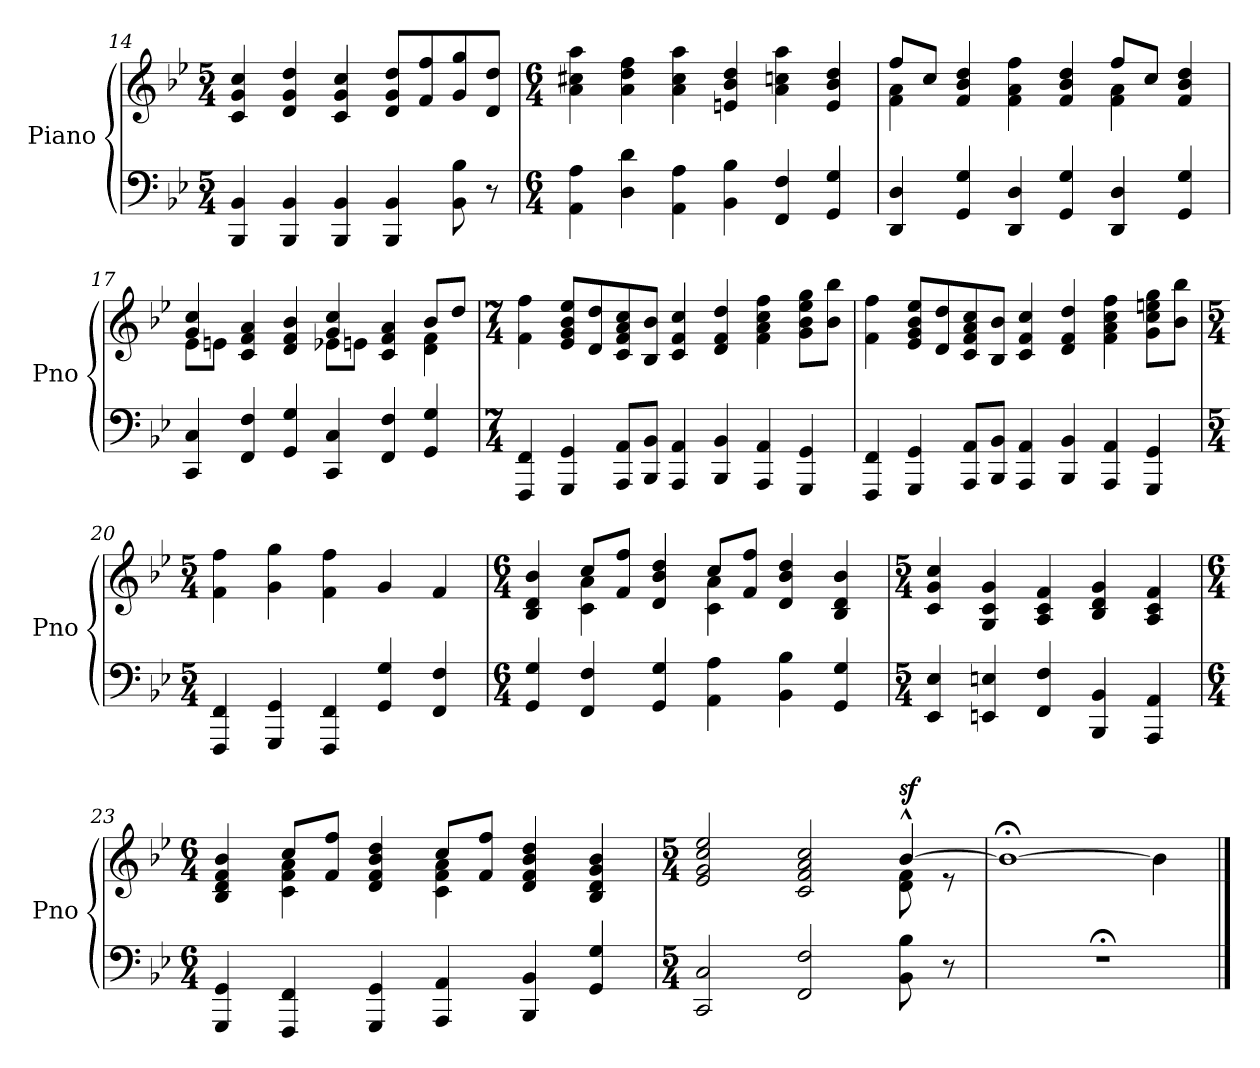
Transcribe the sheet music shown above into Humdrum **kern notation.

**kern	**kern	**dynam
*part1	*part1	*part1
*staff2	*staff1	*staff1/2
*I"Piano	*	*
*I'Pno	*	*
*clefF4	*clefG2	*
*k[b-e-]	*k[b-e-]	*
*M5/4	*M5/4	*
=14	=14	=14
4BBB-/ 4BB-/	4c/ 4g/ 4cc/	.
4BBB-/ 4BB-/	4d/ 4g/ 4dd/	.
4BBB-/ 4BB-/	4c/ 4g/ 4cc/	.
4BBB-/ 4BB-/	8d/ 8g/ 8dd/L	.
.	8f/ 8ff/	.
8BB-\ 8B-\	8g/ 8gg/	.
8r	8d/ 8dd/J	.
=15	=15	=15
*M6/4	*M6/4	*
4AA\ 4A\	4a\ 4cc#X\ 4aa\	.
4D\ 4d\	4a\ 4dd\ 4ff\	.
4AA\ 4A\	4a\ 4cc#\ 4aa\	.
4BB-\ 4B-\	4en/ 4b-/ 4dd/	.
4FF/ 4F/	4a\ 4ccn\ 4aa\	.
4GG/ 4G/	4e/ 4b-/ 4dd/	.
=16	=16	=16
*	*^	*
4DD/ 4D/	8ff/L	4f\ 4a\	.
.	8cc/J	.	.
4GG/ 4G/	4f/ 4b-/ 4dd/	2.ryy	.
4DD/ 4D/	4f\ 4a\ 4ff\	.	.
4GG/ 4G/	4f/ 4b-/ 4dd/	.	.
4DD/ 4D/	8ff/L	4f\ 4a\	.
.	8cc/J	.	.
4GG/ 4G/	4f/ 4b-/ 4dd/	4ryy	.
!!LO:LB:g=z	!!
=17	=17	=17	=17
4CC/ 4C/	4g/ 4cc/	8e-\L	.
.	.	8en\J	.
4FF/ 4F/	4c/ 4f/ 4a/	2ryy	.
4GG/ 4G/	4d/ 4f/ 4b-/	.	.
4CC/ 4C/	4g/ 4cc/	8e-X\L	.
.	.	8en\J	.
4FF/ 4F/	4c/ 4f/ 4a/	4ryy	.
4GG/ 4G/	8b-/L	4d\ 4f\	.
.	8dd/J	.	.
*	*v	*v	*
=18	=18	=18
*M7/4	*M7/4	*
4FFF/ 4FF/	4f\ 4ff\	.
4GGG/ 4GG/	8e-/ 8g/ 8b-/ 8ee-/L	.
.	8d/ 8dd/	.
8AAA/ 8AA/L	8c/ 8f/ 8a/ 8cc/	.
8BBB-/ 8BB-/J	8B-/ 8b-/J	.
4AAA/ 4AA/	4c/ 4f/ 4cc/	.
4BBB-/ 4BB-/	4d/ 4f/ 4dd/	.
4AAA/ 4AA/	4f\ 4a\ 4cc\ 4ff\	.
4GGG/ 4GG/	8g\ 8b-\ 8ee-\ 8gg\L	.
.	8b-\ 8bb-\J	.
=19	=19	=19
4FFF/ 4FF/	4f\ 4ff\	.
4GGG/ 4GG/	8e-/ 8g/ 8b-/ 8ee-/L	.
.	8d/ 8dd/	.
8AAA/ 8AA/L	8c/ 8f/ 8a/ 8cc/	.
8BBB-/ 8BB-/J	8B-/ 8b-/J	.
4AAA/ 4AA/	4c/ 4f/ 4cc/	.
4BBB-/ 4BB-/	4d/ 4f/ 4dd/	.
4AAA/ 4AA/	4f\ 4a\ 4cc\ 4ff\	.
4GGG/ 4GG/	8g\ 8cc\ 8een\ 8gg\L	.
.	8b-\ 8bb-\J	.
=20	=20	=20
*M5/4	*M5/4	*
4FFF/ 4FF/	4f\ 4ff\	.
4GGG/ 4GG/	4g\ 4gg\	.
4FFF/ 4FF/	4f\ 4ff\	.
4GG/ 4G/	4g/	.
4FF/ 4F/	4f/	.
!!LO:PB:g=z
=21	=21	=21
*M6/4	*M6/4	*
*	*^	*
4GG/ 4G/	4B-/ 4d/ 4b-/	4ryy	.
4FF/ 4F/	8cc/L	4c\ 4a\	.
.	8f/ 8ff/J	.	.
4GG/ 4G/	4d/ 4b-/ 4dd/	4ryy	.
4AA\ 4A\	8cc/L	4c\ 4a\	.
.	8f/ 8ff/J	.	.
4BB-\ 4B-\	4d/ 4b-/ 4dd/	2ryy	.
4GG/ 4G/	4B-/ 4d/ 4b-/	.	.
*	*v	*v	*
=22	=22	=22
*M5/4	*M5/4	*
4EE-/ 4E-/	4c/ 4g/ 4cc/	.
4EEn/ 4En/	4G/ 4c/ 4g/	.
4FF/ 4F/	4A/ 4c/ 4f/	.
4BBB-/ 4BB-/	4B-/ 4d/ 4g/	.
4AAA/ 4AA/	4A/ 4c/ 4f/	.
=23	=23	=23
*M6/4	*M6/4	*
*	*^	*
4GGG/ 4GG/	4B-/ 4d/ 4f/ 4b-/	4ryy	.
4FFF/ 4FF/	8cc/L	4c\ 4f\ 4a\	.
.	8f/ 8ff/J	.	.
4GGG/ 4GG/	4d/ 4f/ 4b-/ 4dd/	4ryy	.
4AAA/ 4AA/	8cc/L	4c\ 4f\ 4a\	.
.	8f/ 8ff/J	.	.
4BBB-/ 4BB-/	4d/ 4f/ 4b-/ 4dd/	2ryy	.
4GG/ 4G/	4B-/ 4d/ 4g/ 4b-/	.	.
=24	=24	=24	=24
*M5/4	*M5/4	*	*
2CC/ 2C/	2e-/ 2g/ 2cc/ 2ee-/	1ryy	.
2FF/ 2F/	2c/ 2f/ 2a/ 2cc/	.	.
!	!	!	!LO:DY:a
8BB-\ 8B-\	[4b-^^/	8d\ 8f\	sf
8r	.	8r	.
*	*v	*v	*
=25	=25	=25
4%5r;<	1b-;<_	.
.	4b-\]	.
==	==	==
*-	*-	*-
